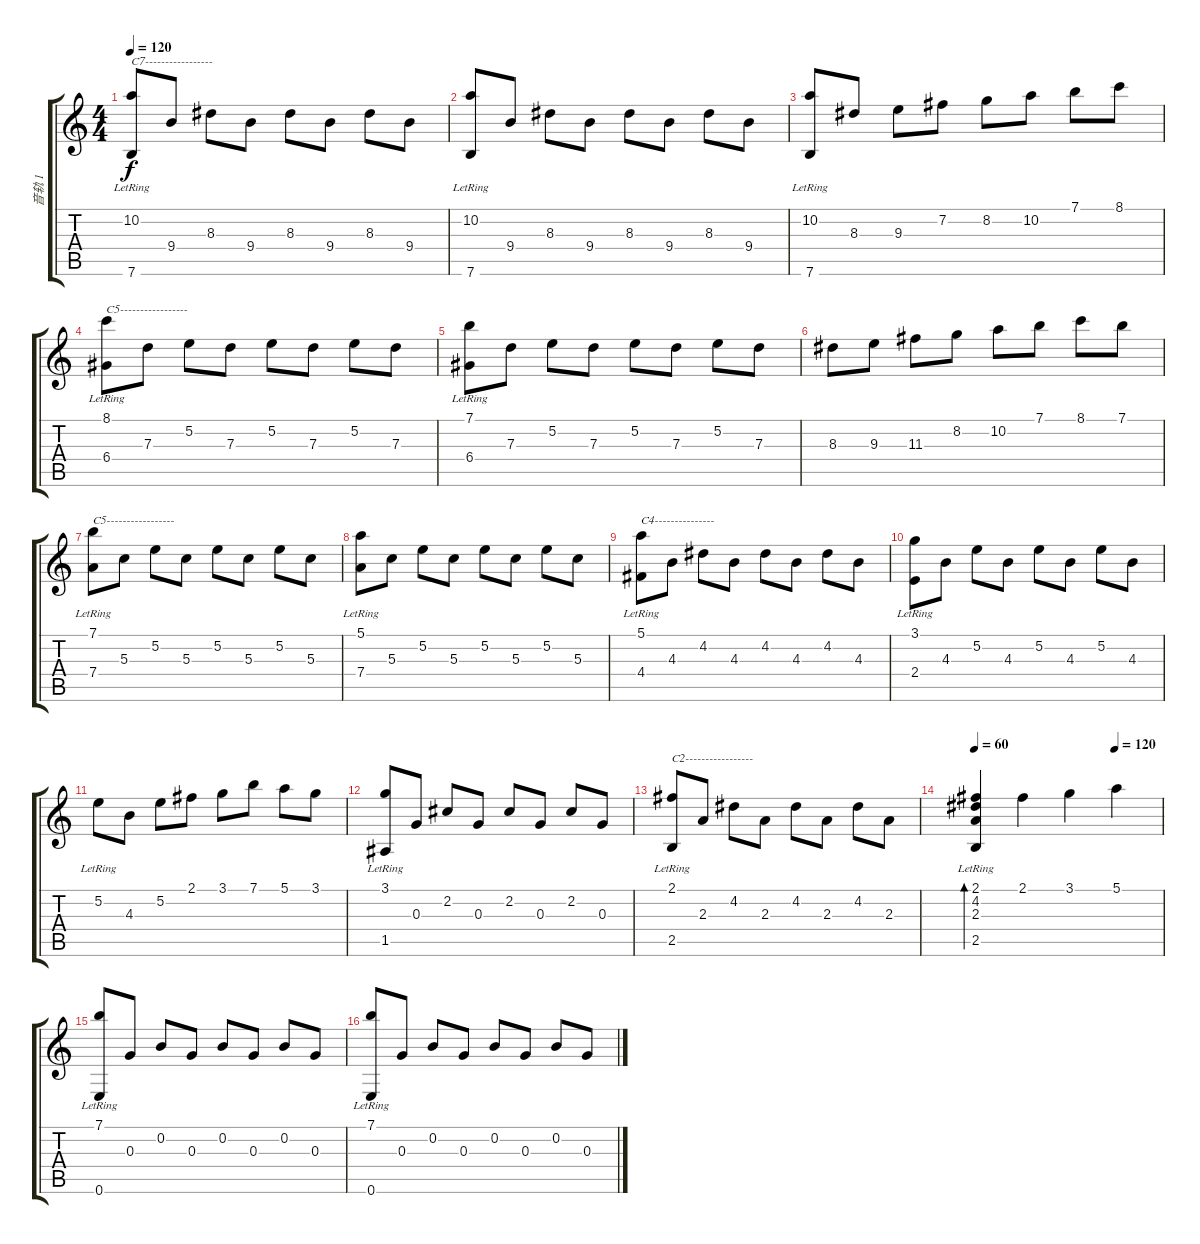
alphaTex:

\track ("音轨 1" "音轨 1") {instrument acousticguitarnylon}
\staff {score tabs}
\tuning (E4 B3 G3 D3 A2 E2) {hide}
\ts (4 4)
\tempo 120
\clef g2
\ks c
(10.2{lr} 7.6{lr}).8{txt "C7-----------------" dy f} 9.4.8 8.3.8 9.4.8 8.3.8 9.4.8 8.3.8 9.4.8 |
(10.2{lr} 7.6{lr}).8 9.4.8 8.3.8 9.4.8 8.3.8 9.4.8 8.3.8 9.4.8 |
(10.2{lr} 7.6{lr}).8 8.3.8 9.3.8 7.2.8 8.2.8 10.2.8 7.1.8 8.1.8 |
(8.1{lr} 6.4{lr}).8{txt "C5-----------------"} 7.3.8 5.2.8 7.3.8 5.2.8 7.3.8 5.2.8 7.3.8 |
(7.1{lr} 6.4{lr}).8 7.3.8 5.2.8 7.3.8 5.2.8 7.3.8 5.2.8 7.3.8 |
8.3.8 9.3.8 11.3.8 8.2.8 10.2.8 7.1.8 8.1.8 7.1.8 |
(7.1{lr} 7.4{lr}).8{txt "C5-----------------"} 5.3.8 5.2.8 5.3.8 5.2.8 5.3.8 5.2.8 5.3.8 |
(5.1{lr} 7.4{lr}).8 5.3.8 5.2.8 5.3.8 5.2.8 5.3.8 5.2.8 5.3.8 |
(5.1{lr} 4.4{lr}).8{txt "C4---------------"} 4.3.8 4.2.8 4.3.8 4.2.8 4.3.8 4.2.8 4.3.8 |
(3.1{lr} 2.4{lr}).8 4.3.8 5.2.8 4.3.8 5.2.8 4.3.8 5.2.8 4.3.8 |
5.2{lr}.8 4.3.8 5.2.8 2.1.8 3.1.8 7.1.8 5.1.8 3.1.8 |
(3.1 1.5{lr}).8 0.3.8 2.2.8 0.3.8 2.2.8 0.3.8 2.2.8 0.3.8 |
(2.1{lr} 2.5{lr}).8{txt "C2-----------------"} 2.3.8 4.2.8 2.3.8 4.2.8 2.3.8 4.2.8 2.3.8 |
\tempo 60
\tempo (120 0.75)
(2.1{lr} 4.2{lr} 2.3{lr} 2.5{lr}).4{bd 480} 2.1.4 3.1.4 5.1.4 |
(7.1{lr} 0.6{lr}).8 0.3.8 0.2.8 0.3.8 0.2.8 0.3.8 0.2.8 0.3.8 |
(7.1{lr} 0.6{lr}).8 0.3.8 0.2.8 0.3.8 0.2.8 0.3.8 0.2.8 0.3.8
